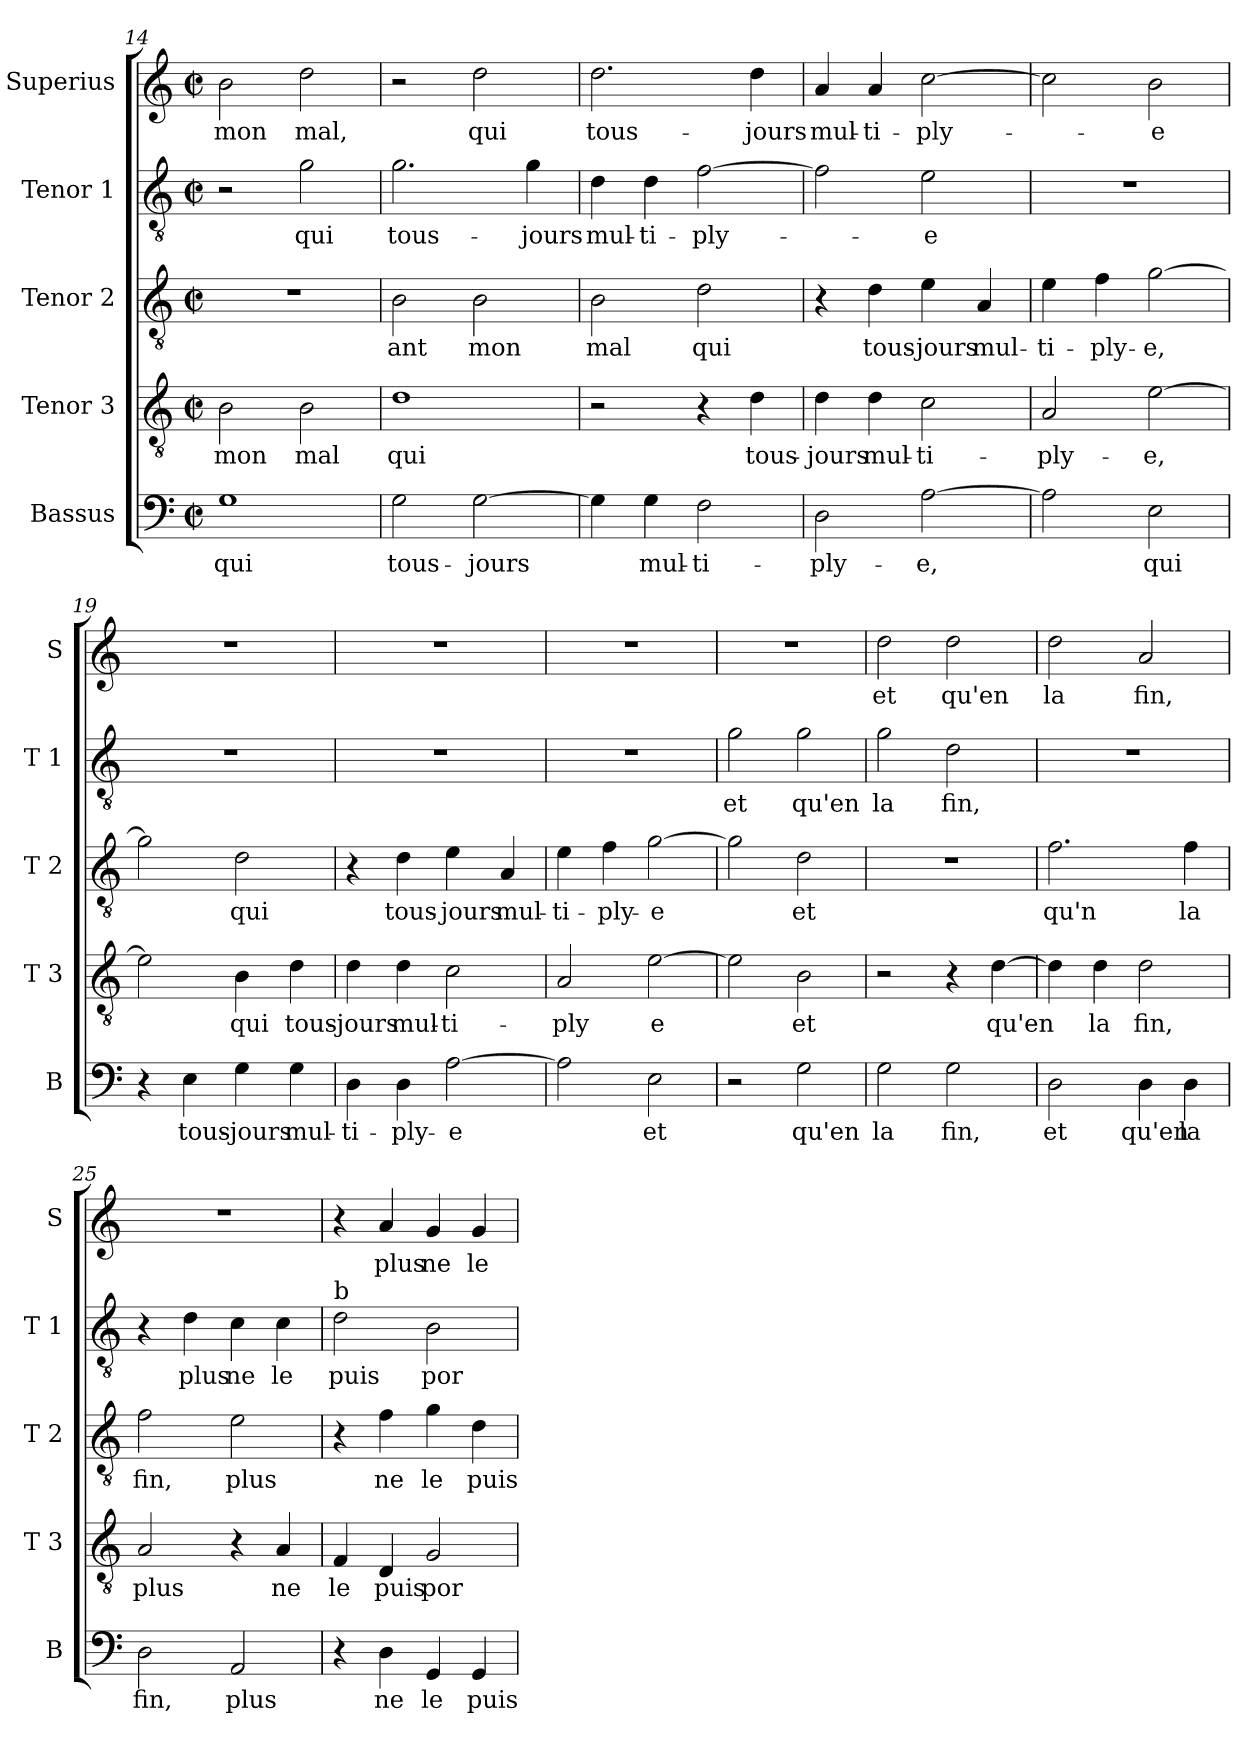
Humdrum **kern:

**kern	**text	**kern	**text	**kern	**text	**kern	**text	**kern	**text
*part5	*part5	*part4	*part4	*part3	*part3	*part2	*part2	*part1	*part1
*staff5	*staff5	*staff4	*staff4	*staff3	*staff3	*staff2	*staff2	*staff1	*staff1
*I"Bassus	*	*I"Tenor 3	*	*I"Tenor 2	*	*I"Tenor 1	*	*I"Superius	*
*I'B	*	*I'T 3	*	*I'T 2	*	*I'T 1	*	*I'S	*
!!LO:PB:g=z
*clefF4	*	*clefGv2	*	*clefGv2	*	*clefGv2	*	*clefG2	*
*k[]	*	*k[]	*	*k[]	*	*k[]	*	*k[]	*
*M2/2	*	*M2/2	*	*M2/2	*	*M2/2	*	*M2/2	*
*met(c|)	*	*met(c|)	*	*met(c|)	*	*met(c|)	*	*met(c|)	*
=14	=14	=14	=14	=14	=14	=14	=14	=14	=14
!	!LO:LY:b	!	!LO:LY:b	!	!	!	!	!	!LO:LY:b
1G	qui	2B\	mon	1r	.	2r	.	2b\	mon
!	!	!	!LO:LY:b	!	!	!	!LO:LY:b	!	!LO:LY:b
.	.	2B\	mal	.	.	2g\	qui	2dd\	mal,
=15	=15	=15	=15	=15	=15	=15	=15	=15	=15
!	!LO:LY:b	!	!LO:LY:b	!	!LO:LY:b	!	!LO:LY:b	!	!
2G\	tous-	1d	qui	2B\	-ant	2.g\	tous-	2r	.
!	!LO:LY:b	!	!	!	!LO:LY:b	!	!	!	!LO:LY:b
[2G\	-jours	.	.	2B\	mon	.	.	2dd\	qui
!	!	!	!	!	!	!	!LO:LY:b	!	!
.	.	.	.	.	.	4g\	-jours	.	.
=16	=16	=16	=16	=16	=16	=16	=16	=16	=16
!	!	!	!	!	!LO:LY:b	!	!LO:LY:b	!	!LO:LY:b
4G\]	.	2r	.	2B\	mal	4d\	mul-	2.dd\	tous-
!	!LO:LY:b	!	!	!	!	!	!LO:LY:b	!	!
4G\	mul-	.	.	.	.	4d\	-ti-	.	.
!	!LO:LY:b	!	!	!	!LO:LY:b	!	!LO:LY:b	!	!
2F\	-ti-	4r	.	2d\	qui	[2f\	-ply-	.	.
!	!	!	!LO:LY:b	!	!	!	!	!	!LO:LY:b
.	.	4d\	tous-	.	.	.	.	4dd\	-jours
=17	=17	=17	=17	=17	=17	=17	=17	=17	=17
!	!LO:LY:b	!	!LO:LY:b	!	!	!	!	!	!LO:LY:b
2D\	-ply-	4d\	-jours	4r	.	2f\]	.	4a/	mul-
!	!	!	!LO:LY:b	!	!LO:LY:b	!	!	!	!LO:LY:b
.	.	4d\	mul-	4d\	tous-	.	.	4a/	-ti-
!	!LO:LY:b	!	!LO:LY:b	!	!LO:LY:b	!	!LO:LY:b	!	!LO:LY:b
[2A\	-e,	2c\	-ti-	4e\	-jours	2e\	-e	[2cc\	-ply-
!	!	!	!	!	!LO:LY:b	!	!	!	!
.	.	.	.	4A/	mul-	.	.	.	.
=18	=18	=18	=18	=18	=18	=18	=18	=18	=18
!	!	!	!LO:LY:b	!	!LO:LY:b	!	!	!	!
2A\]	.	2A/	-ply-	4e\	-ti-	1r	.	2cc\]	.
!	!	!	!	!	!LO:LY:b	!	!	!	!
.	.	.	.	4f\	-ply-	.	.	.	.
!	!LO:LY:b	!	!LO:LY:b	!	!LO:LY:b	!	!	!	!LO:LY:b
2E\	qui	[2e\	-e,	[2g\	-e,	.	.	2b\	-e
=19	=19	=19	=19	=19	=19	=19	=19	=19	=19
4r	.	2e\]	.	2g\]	.	1r	.	1r	.
!	!LO:LY:b	!	!	!	!	!	!	!	!
4E\	tous-	.	.	.	.	.	.	.	.
!	!LO:LY:b	!	!LO:LY:b	!	!LO:LY:b	!	!	!	!
4G\	-jours	4B\	qui	2d\	qui	.	.	.	.
!	!LO:LY:b	!	!LO:LY:b	!	!	!	!	!	!
4G\	mul-	4d\	tous-	.	.	.	.	.	.
!!LO:LB:g=z
=20	=20	=20	=20	=20	=20	=20	=20	=20	=20
!	!LO:LY:b	!	!LO:LY:b	!	!	!	!	!	!
4D\	-ti-	4d\	-jours	4r	.	1r	.	1r	.
!	!LO:LY:b	!	!LO:LY:b	!	!LO:LY:b	!	!	!	!
4D\	-ply-	4d\	mul-	4d\	tous-	.	.	.	.
!	!LO:LY:b	!	!LO:LY:b	!	!LO:LY:b	!	!	!	!
[2A\	-e	2c\	-ti-	4e\	-jours	.	.	.	.
!	!	!	!	!	!LO:LY:b	!	!	!	!
.	.	.	.	4A/	mul-	.	.	.	.
!!LO:PB:g=z
=21	=21	=21	=21	=21	=21	=21	=21	=21	=21
!	!	!	!LO:LY:b	!	!LO:LY:b	!	!	!	!
2A\]	.	2A/	-ply	4e\	-ti-	1r	.	1r	.
!	!	!	!	!	!LO:LY:b	!	!	!	!
.	.	.	.	4f\	-ply-	.	.	.	.
!	!LO:LY:b	!	!LO:LY:b	!	!LO:LY:b	!	!	!	!
2E\	et	[2e\	e	[2g\	-e	.	.	.	.
=22	=22	=22	=22	=22	=22	=22	=22	=22	=22
!	!	!	!	!	!	!	!LO:LY:b	!	!
2r	.	2e\]	.	2g\]	.	2g\	et	1r	.
!	!LO:LY:b	!	!LO:LY:b	!	!LO:LY:b	!	!LO:LY:b	!	!
2G\	qu'en	2B\	et	2d\	et	2g\	qu'en	.	.
=23	=23	=23	=23	=23	=23	=23	=23	=23	=23
!	!LO:LY:b	!	!	!	!	!	!LO:LY:b	!	!LO:LY:b
2G\	la	2r	.	1r	.	2g\	la	2dd\	et
!	!LO:LY:b	!	!	!	!	!	!LO:LY:b	!	!LO:LY:b
2G\	fin,	4r	.	.	.	2d\	fin,	2dd\	qu'en
!	!	!	!LO:LY:b	!	!	!	!	!	!
.	.	[4d\	qu'en	.	.	.	.	.	.
=24	=24	=24	=24	=24	=24	=24	=24	=24	=24
!	!LO:LY:b	!	!	!	!LO:LY:b	!	!	!	!LO:LY:b
2D\	et	4d\]	.	2.f\	qu'n	1r	.	2dd\	la
!	!	!	!LO:LY:b	!	!	!	!	!	!
.	.	4d\	la	.	.	.	.	.	.
!	!LO:LY:b	!	!LO:LY:b	!	!	!	!	!	!LO:LY:b
4D\	qu'en	2d\	fin,	.	.	.	.	2a/	fin,
!	!LO:LY:b	!	!	!	!LO:LY:b	!	!	!	!
4D\	la	.	.	4f\	la	.	.	.	.
=25	=25	=25	=25	=25	=25	=25	=25	=25	=25
!	!LO:LY:b	!	!LO:LY:b	!	!LO:LY:b	!	!	!	!
2D\	fin,	2A/	plus	2f\	fin,	4r	.	1r	.
!	!	!	!	!	!	!	!LO:LY:b	!	!
.	.	.	.	.	.	4d\	plus	.	.
!	!LO:LY:b	!	!	!	!LO:LY:b	!	!LO:LY:b	!	!
2AA/	plus	4r	.	2e\	plus	4c\	ne	.	.
!	!	!	!LO:LY:b	!	!	!	!LO:LY:b	!	!
.	.	4A/	ne	.	.	4c\	le	.	.
=26	=26	=26	=26	=26	=26	=26	=26	=26	=26
!	!	!	!	!	!	!LO:TX:a:t=b	!	!	!
!	!	!	!LO:LY:b	!	!	!	!LO:LY:b	!	!
4r	.	4F/	le	4r	.	2d\	puis	4r	.
!	!LO:LY:b	!	!LO:LY:b	!	!LO:LY:b	!	!	!	!LO:LY:b
4D\	ne	4D/	puis	4f\	ne	.	.	4a/	plus
!	!LO:LY:b	!	!LO:LY:b	!	!LO:LY:b	!	!LO:LY:b	!	!LO:LY:b
4GG/	le	2G/	por-	4g\	le	2B\	por-	4g/	ne
!	!LO:LY:b	!	!	!	!LO:LY:b	!	!	!	!LO:LY:b
4GG/	puis	.	.	4d\	puis	.	.	4g/	le
=	=	=	=	=	=	=	=	=	=
*-	*-	*-	*-	*-	*-	*-	*-	*-	*-
